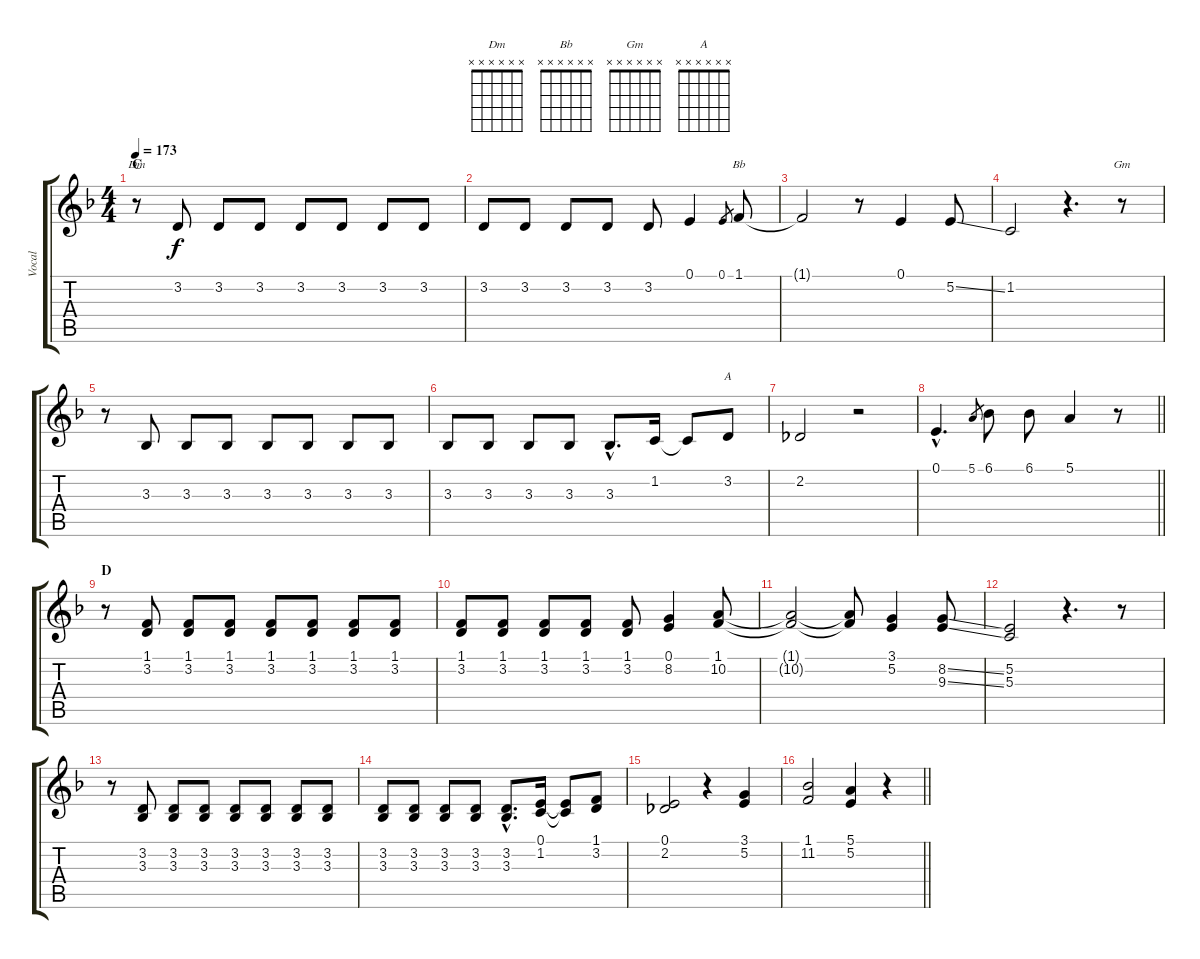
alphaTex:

\track ("Vocal" "Vocal") {instrument synthvoice}
\staff {score tabs}
\tuning (E4 B3 G3 D3 A2 E2) {hide}
\chord ("Dm" x x x x x x)
\chord ("Bb" x x x x x x)
\chord ("Gm" x x x x x x)
\chord ("A" x x x x x x)
\ts (4 4)
\section ("" "C")
\tempo 173
\clef g2
\ks dminor
r.8{ch "Dm" dy f} 3.2.8 3.2.8 3.2.8 3.2.8 3.2.8 3.2.8 3.2.8 |
3.2.8 3.2.8 3.2.8 3.2.8 3.2.8 0.1.4 0.1.8{gr} 1.1.8{ch "Bb"} |
1.1{t}.2 r.8 0.1.4 5.2{ss}.8 |
1.2.2 r.4{d} r.8{ch "Gm"} |
r.8 3.3.8 3.3.8 3.3.8 3.3.8 3.3.8 3.3.8 3.3.8 |
3.3.8 3.3.8 3.3.8 3.3.8 3.3{hac}.8{d} 1.2.16 1.2{t}.8 3.2.8{ch "A"} |
2.2.2 r.2 |
\barLineRight lightlight
0.1{hac}.4{d} 5.1.8{gr} 6.1.8 6.1.8 5.1.4 r.8 |
\section ("" "D")
r.8 (1.1 3.2).8 (1.1 3.2).8 (1.1 3.2).8 (1.1 3.2).8 (1.1 3.2).8 (1.1 3.2).8 (1.1 3.2).8 |
(1.1 3.2).8 (1.1 3.2).8 (1.1 3.2).8 (1.1 3.2).8 (1.1 3.2).8 (0.1 8.2).4 (1.1 10.2).8 |
(1.1{t} 10.2{t}).2 (1.1{t} 10.2{t}).8 (3.1 5.2).4 (8.2{ss} 9.3{ss}).8 |
(5.2 5.3).2 r.4{d} r.8 |
r.8 (3.2 3.3).8 (3.2 3.3).8 (3.2 3.3).8 (3.2 3.3).8 (3.2 3.3).8 (3.2 3.3).8 (3.2 3.3).8 |
(3.2 3.3).8 (3.2 3.3).8 (3.2 3.3).8 (3.2 3.3).8 (3.2{hac} 3.3{hac}).8{d} (0.1 1.2).16 (0.1{t} 1.2{t}).8 (1.1 3.2).8 |
(0.1 2.2).2 r.4 (3.1 5.2).4 |
\barLineRight lightlight
(1.1 11.2).2 (5.1 5.2).4 r.4
